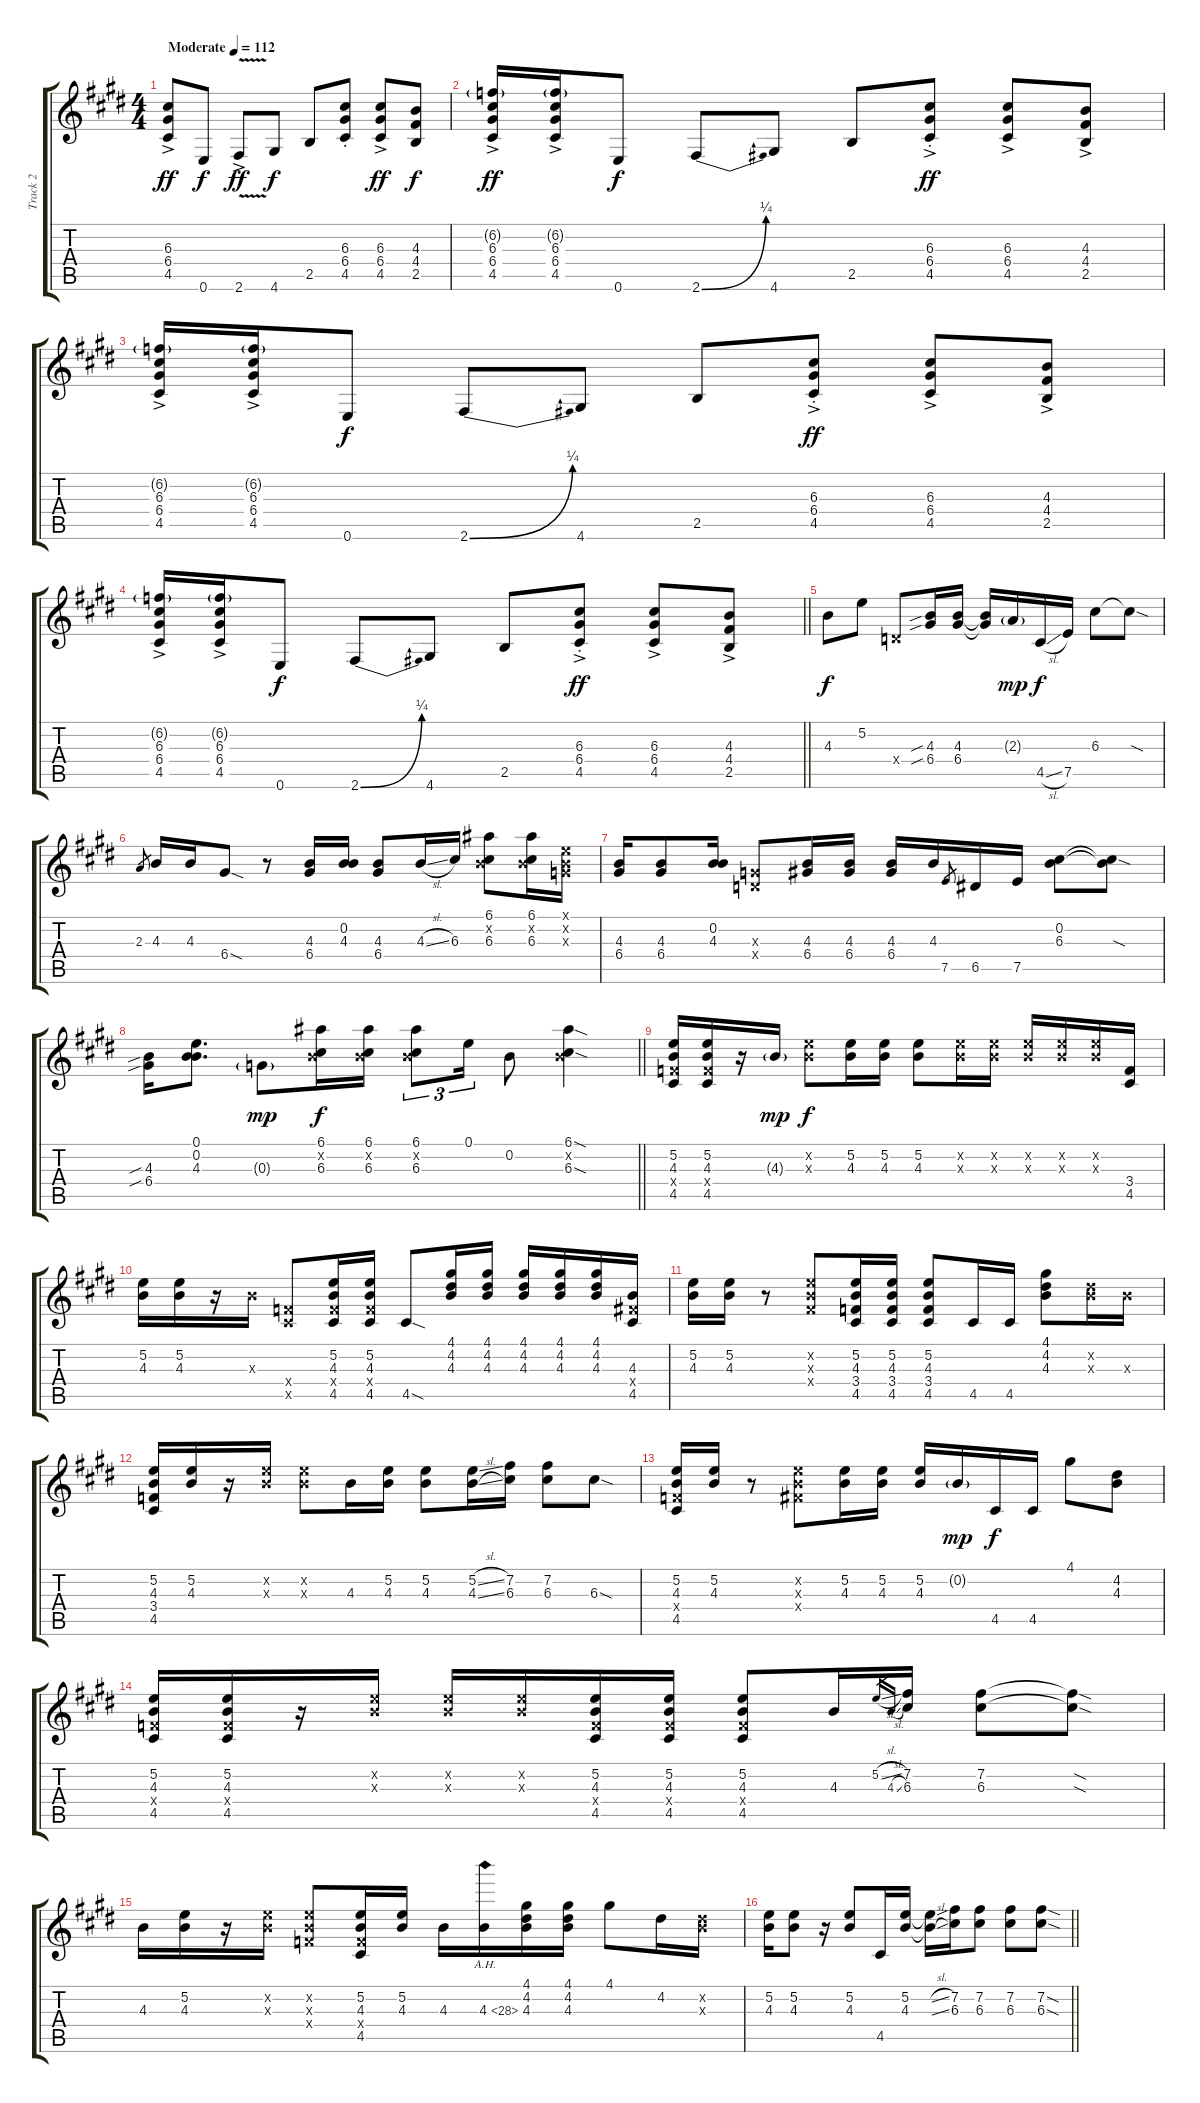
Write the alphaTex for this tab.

\track ("Track 2" "Track 2") {instrument electricguitarjazz}
\staff {score tabs}
\tuning (E4 B3 G3 D3 A2 E2) {hide}
\ts (4 4)
\tempo (112 "Moderate")
\clef g2
\ks e
(6.3{ac} 6.4{ac} 4.5{ac}).8{dy ff instrument electricguitarjazz} 0.6.8{dy f} 2.6{v ac}.8{dy ff} 4.6.8{dy f} 2.5.8 (6.3{st} 6.4{st} 4.5{st}).8 (6.3{ac} 6.4{ac} 4.5{ac}).8{dy ff} (4.3 4.4 2.5).8{dy f} |
(6.2{g} 6.3{ac} 6.4{ac} 4.5{ac}).16{dy ff} (6.2{g} 6.3{ac} 6.4{ac} 4.5{ac}).16 0.6.8{dy f} 2.6{be (bend 0 0 60 1)}.8 4.6.8 2.5.8 (6.3{ac st} 6.4{ac st} 4.5{ac st}).8{dy ff} (6.3{ac} 6.4{ac} 4.5{ac}).8 (4.3{ac} 4.4{ac} 2.5{ac}).8 |
(6.2{g} 6.3{ac} 6.4{ac} 4.5{ac}).16 (6.2{g} 6.3{ac} 6.4{ac} 4.5{ac}).16 0.6.8{dy f} 2.6{be (bend 0 0 60 1)}.8 4.6.8 2.5.8 (6.3{ac st} 6.4{ac st} 4.5{ac st}).8{dy ff} (6.3{ac} 6.4{ac} 4.5{ac}).8 (4.3{ac} 4.4{ac} 2.5{ac}).8 |
\barLineRight lightlight
(6.2{g} 6.3{ac} 6.4{ac} 4.5{ac}).16 (6.2{g} 6.3{ac} 6.4{ac} 4.5{ac}).16 0.6.8{dy f} 2.6{be (bend 0 0 60 1)}.8 4.6.8 2.5.8 (6.3{ac st} 6.4{ac st} 4.5{ac st}).8{dy ff} (6.3{ac} 6.4{ac} 4.5{ac}).8 (4.3{ac} 4.4{ac} 2.5{ac}).8 |
4.3.8{dy f} 5.2.8 0.4{x}.8 (4.3{sib} 6.4{sib}).16 (4.3 6.4).16 (4.3{t} 6.4{t}).16 2.3{g}.16{dy mp} 4.5{sl}.16{dy f} 7.5.16 6.3.8 6.3{sod t}.8 |
2.3.8{gr} 4.3.16 4.3.16 6.4{sod}.8 r.8 (4.3 6.4).16 (0.2 4.3).16 (4.3 6.4).8 4.3{sl}.16 6.3.16 (6.1 0.2{x} 6.3).8 (6.1 0.2{x} 6.3).16 (0.1{x} 0.2{x} 0.3{x}).16 |
(4.3 6.4).16 (4.3 6.4).8 (0.2 4.3).16 (0.3{x} 0.4{x}).8 (4.3 6.4).16 (4.3 6.4).16 (4.3 6.4).16 4.3.16 7.5.8{gr} 6.5.16 7.5.16 (0.2 6.3).8 (0.2{t} 6.3{sod t}).8 |
\barLineRight lightlight
(4.3{sib} 6.4{sib}).16 (0.1 0.2 4.3).8{d} 0.3{g}.8{dy mp} (6.1 0.2{x} 6.3).16{dy f} (6.1 0.2{x} 6.3).16 (6.1 0.2{x} 6.3).8{tu (3 2)} 0.1.16{tu (3 2)} 0.2.8 (6.1{sod} 0.2{x} 6.3{sod}).4 |
(5.2 4.3 3.4{x} 4.5).16 (5.2 4.3 3.4{x} 4.5).16 r.16 4.3{g}.16{dy mp} (5.2{x} 4.3{x}).8{dy f} (5.2 4.3).16 (5.2 4.3).16 (5.2 4.3).8 (5.2{x} 4.3{x}).16 (5.2{x} 4.3{x}).16 (5.2{x} 4.3{x}).16 (5.2{x} 4.3{x}).16 (5.2{x} 4.3{x}).16 (3.4 4.5).16 |
(5.2 4.3).16 (5.2 4.3).16 r.16 4.3{x}.16 (3.4{x} 4.5{x}).8 (5.2 4.3 3.4{x} 4.5).16 (5.2 4.3 3.4{x} 4.5).16 4.5{sod}.8 (4.1 4.2 4.3).16 (4.1 4.2 4.3).16 (4.1 4.2 4.3).16 (4.1 4.2 4.3).16 (4.1 4.2 4.3).16 (4.3 4.4{x} 4.5).16 |
(5.2 4.3).16 (5.2 4.3).16 r.8 (5.2{x} 4.3{x} 4.4{x}).8 (5.2 4.3 3.4 4.5).16 (5.2 4.3 3.4 4.5).16 (5.2 4.3 3.4 4.5).8 4.5.16 4.5.16 (4.1 4.2 4.3).8 (4.2{x} 4.3{x}).16 4.3{x}.16 |
(5.2 4.3 3.4 4.5).16 (5.2 4.3).16 r.16 (5.2{x} 4.3{x}).16 (5.2{x} 4.3{x}).8 4.3.16 (5.2 4.3).16 (5.2 4.3).8 (5.2{sl} 4.3{sl}).16 (7.2 6.3).16 (7.2 6.3).8 6.3{sod}.8 |
(5.2 4.3 3.4{x} 4.5).16 (5.2 4.3).16 r.8 (5.2{x} 4.3{x} 4.4{x}).8 (5.2 4.3).16 (5.2 4.3).16 (5.2 4.3).16 0.2{g}.16{dy mp} 4.5.16{dy f} 4.5.16 4.1.8 (4.2 4.3).8 |
(5.2 4.3 3.4{x} 4.5).16 (5.2 4.3 3.4{x} 4.5).16 r.16 (5.2{x} 4.3{x}).16 (5.2{x} 4.3{x}).16 (5.2{x} 4.3{x}).16 (5.2 4.3 3.4{x} 4.5).16 (5.2 4.3 3.4{x} 4.5).16 (5.2 4.3 3.4{x} 4.5).8 4.3.16 5.2{sl}.16{gr} 4.3{sl}.16{gr} (7.2 6.3).16 (7.2 6.3).8 (7.2{sod t} 6.3{sod t}).8 |
4.3.16 (5.2 4.3).16 r.16 (5.2{x} 4.3{x}).16 (5.2{x} 4.3{x} 3.4{x}).8 (5.2 4.3 3.4{x} 4.5).16 (5.2 4.3).16 4.3.16 4.3{ah 24}.16 (4.1 4.2 4.3).16 (4.1 4.2 4.3).16 4.1.8 4.2.16 (4.2{x} 4.3{x}).16 |
\barLineRight lightlight
(5.2 4.3).16 (5.2 4.3).8 r.16 (5.2 4.3).8 4.5.16 (5.2 4.3).16 (5.2{sl t} 4.3{sl t}).16 (7.2 6.3).16 (7.2 6.3).8 (7.2 6.3).8 (7.2{sod} 6.3{sod}).8
